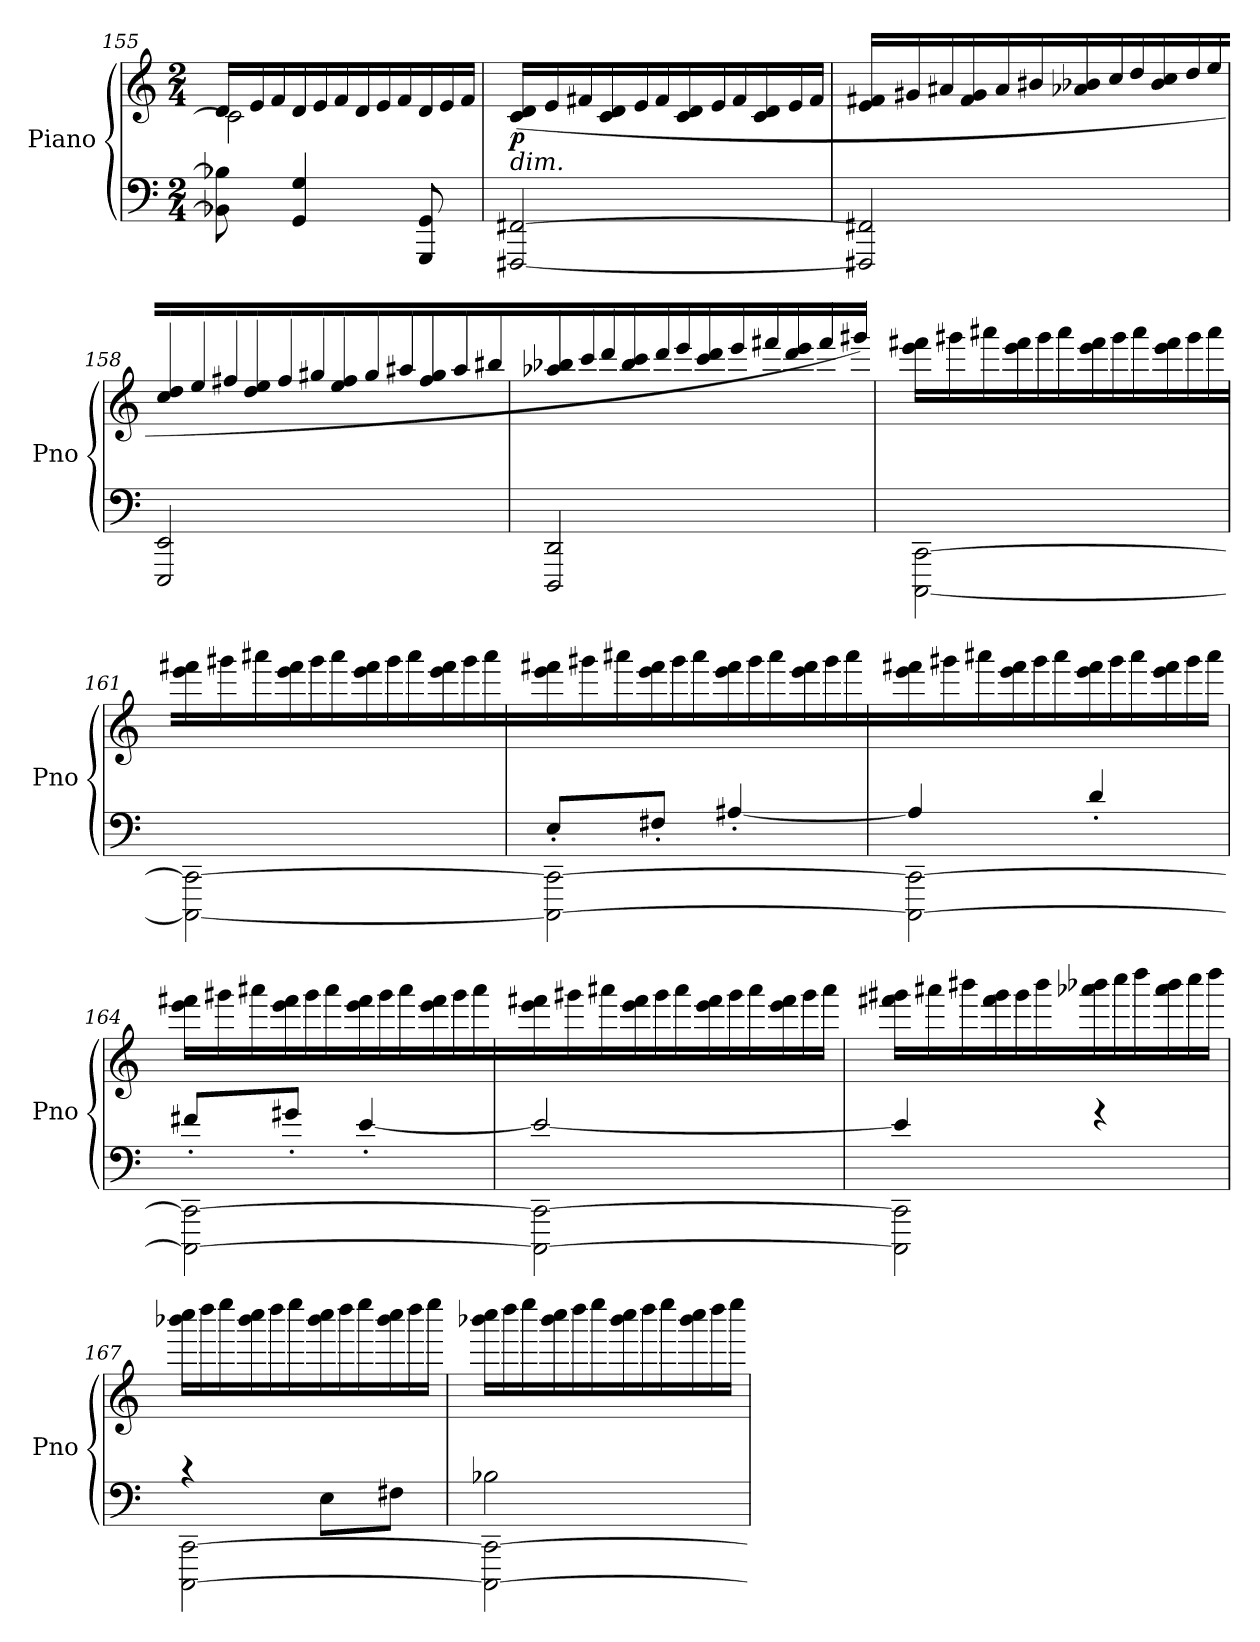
**kern	**kern	**dynam
*part1	*part1	*part1
*staff2	*staff1	*staff1/2
*I"Piano	*	*
*I'Pno	*	*
*clefF4	*clefG2	*
*k[]	*k[]	*
*M2/4	*M2/4	*
*	*Xtuplet	*
=155	=155	=155
*	*^	*
8BB-X\] 8B-X\]	24d/LL	2c\]	.
.	24e/	.	.
.	24f/	.	.
4GG/ 4G/	24d/	.	.
.	24e/	.	.
.	24f/	.	.
.	24d/	.	.
.	24e/	.	.
.	24f/	.	.
8GGG/ 8GG/	24d/	.	.
.	24e/	.	.
.	24f/JJ	.	.
*	*v	*v	*
=156	=156	=156
!	!LO:TX:b:i:t=dim.	!
!	!	!LO:DY:b
[2FFF#X/ [2FF#X/	(<24c/ 24d/LL	p
.	24e/	.
.	24f#X/	.
.	24c/ 24d/	.
.	24e/	.
.	24f#/	.
.	24c/ 24d/	.
.	24e/	.
.	24f#/	.
.	24c/ 24d/	.
.	24e/	.
.	24f#/JJ	.
!!LO:LB:g=z
=157	=157	=157
2FFF#X/] 2FF#X/]	24e/ 24f#X/LL	.
.	24g#X/	.
.	24a#X/	.
.	24f#/ 24g#/	.
.	24a#/	.
.	24b#X/	.
.	24a-X/ 24b-X/	.
.	24cc/	.
.	24dd/	.
.	24b-/ 24cc/	.
.	24dd/	.
.	24ee/	.
=158	=158	=158
2EEE/ 2EE/	24cc/ 24dd/	.
.	24ee/	.
.	24ff#X/	.
.	24dd/ 24ee/	.
.	24ff#/	.
.	24gg#X/	.
.	24ee/ 24ff#/	.
.	24gg#/	.
.	24aa#X/	.
.	24ff#/ 24gg#/	.
.	24aa#/	.
.	24bb#X/	.
=159	=159	=159
2DDD/ 2DD/	24aa-X/ 24bb-X/	.
.	24ccc/	.
.	24ddd/	.
.	24bb-/ 24ccc/	.
.	24ddd/	.
.	24eee/	.
.	24ccc/ 24ddd/	.
.	24eee/	.
.	24fff#X/	.
.	24ddd/ 24eee/	.
.	24fff#/	.
.	24ggg#X/JJ)	.
!!LO:PB:g=z
=160	=160	=160
[2CCC\ [2CC\	24eee\ 24fff#X\LL	.
.	24ggg#X\	.
.	24aaa#X\	.
.	24eee\ 24fff#\	.
.	24ggg#\	.
.	24aaa#\	.
.	24eee\ 24fff#\	.
.	24ggg#\	.
.	24aaa#\	.
.	24eee\ 24fff#\	.
.	24ggg#\	.
.	24aaa#\	.
=161	=161	=161
2CCC\_ 2CC\_	24eee\ 24fff#X\	.
.	24ggg#X\	.
.	24aaa#X\	.
.	24eee\ 24fff#\	.
.	24ggg#\	.
.	24aaa#\	.
.	24eee\ 24fff#\	.
.	24ggg#\	.
.	24aaa#\	.
.	24eee\ 24fff#\	.
.	24ggg#\	.
.	24aaa#\	.
=162	=162	=162
*^	*	*
2CCC\_ 2CC\_	8E'/L	24eee\ 24fff#X\	.
.	.	24ggg#X\	.
.	.	24aaa#X\	.
.	8F#X'/J	24eee\ 24fff#\	.
.	.	24ggg#\	.
.	.	24aaa#\	.
.	[4A#X'/	24eee\ 24fff#\	.
.	.	24ggg#\	.
.	.	24aaa#\	.
.	.	24eee\ 24fff#\	.
.	.	24ggg#\	.
.	.	24aaa#\	.
=163	=163	=163	=163
2CCC\_ 2CC\_	4A#/]	24eee\ 24fff#X\	.
.	.	24ggg#X\	.
.	.	24aaa#X\	.
.	.	24eee\ 24fff#\	.
.	.	24ggg#\	.
.	.	24aaa#\	.
.	4d'/	24eee\ 24fff#\	.
.	.	24ggg#\	.
.	.	24aaa#\	.
.	.	24eee\ 24fff#\	.
.	.	24ggg#\	.
.	.	24aaa#\JJ	.
!!LO:LB:g=z
=164	=164	=164	=164
2CCC\_ 2CC\_	8f#X'/L	24eee\ 24fff#X\LL	.
.	.	24ggg#X\	.
.	.	24aaa#X\	.
.	8g#X'/J	24eee\ 24fff#\	.
.	.	24ggg#\	.
.	.	24aaa#\	.
.	[4e'/	24eee\ 24fff#\	.
.	.	24ggg#\	.
.	.	24aaa#\	.
.	.	24eee\ 24fff#\	.
.	.	24ggg#\	.
.	.	24aaa#\	.
=165	=165	=165	=165
2CCC\_ 2CC\_	2e/_	24eee\ 24fff#X\	.
.	.	24ggg#X\	.
.	.	24aaa#X\	.
.	.	24eee\ 24fff#\	.
.	.	24ggg#\	.
.	.	24aaa#\	.
.	.	24eee\ 24fff#\	.
.	.	24ggg#\	.
.	.	24aaa#\	.
.	.	24eee\ 24fff#\	.
.	.	24ggg#\	.
.	.	24aaa#\JJ	.
=166	=166	=166	=166
2CCC\] 2CC\]	4e/]	24fff#X\ 24ggg#X\LL	.
.	.	24aaa#X\	.
.	.	24bbb#X\	.
.	.	24fff#\ 24ggg#\	.
.	.	24ggg#\	.
.	.	24bbb#\	.
.	4rg	24aaa-X\ 24bbb-X\	.
.	.	24cccc\	.
.	.	24dddd\	.
.	.	24aaa-\ 24bbb-\	.
.	.	24cccc\	.
.	.	24dddd\JJ	.
!!LO:LB:g=z
=167	=167	=167	=167
[2CCC\ [2CC\	4rc	24bbb-X\ 24cccc\LL	.
.	.	24dddd\	.
.	.	24eeee\	.
.	.	24bbb-\ 24cccc\	.
.	.	24dddd\	.
.	.	24eeee\	.
!	!	!	!LO:DY:a=2
!	!	!	!LO:DY:n=1:a=2
.	8E\L	24bbb-\ 24cccc\	other-dynamics p
.	.	24dddd\	.
.	.	24eeee\	.
.	8F#X\J	24bbb-\ 24cccc\	.
.	.	24dddd\	.
.	.	24eeee\JJ	.
=168	=168	=168	=168
2CCC\_ 2CC\_	2B-X\	24bbb-X\ 24cccc\LL	.
.	.	24dddd\	.
.	.	24eeee\	.
.	.	24bbb-\ 24cccc\	.
.	.	24dddd\	.
.	.	24eeee\	.
.	.	24bbb-\ 24cccc\	.
.	.	24dddd\	.
.	.	24eeee\	.
.	.	24bbb-\ 24cccc\	.
.	.	24dddd\	.
.	.	24eeee\JJ	.
*v	*v	*	*
=	=	=
*-	*-	*-
